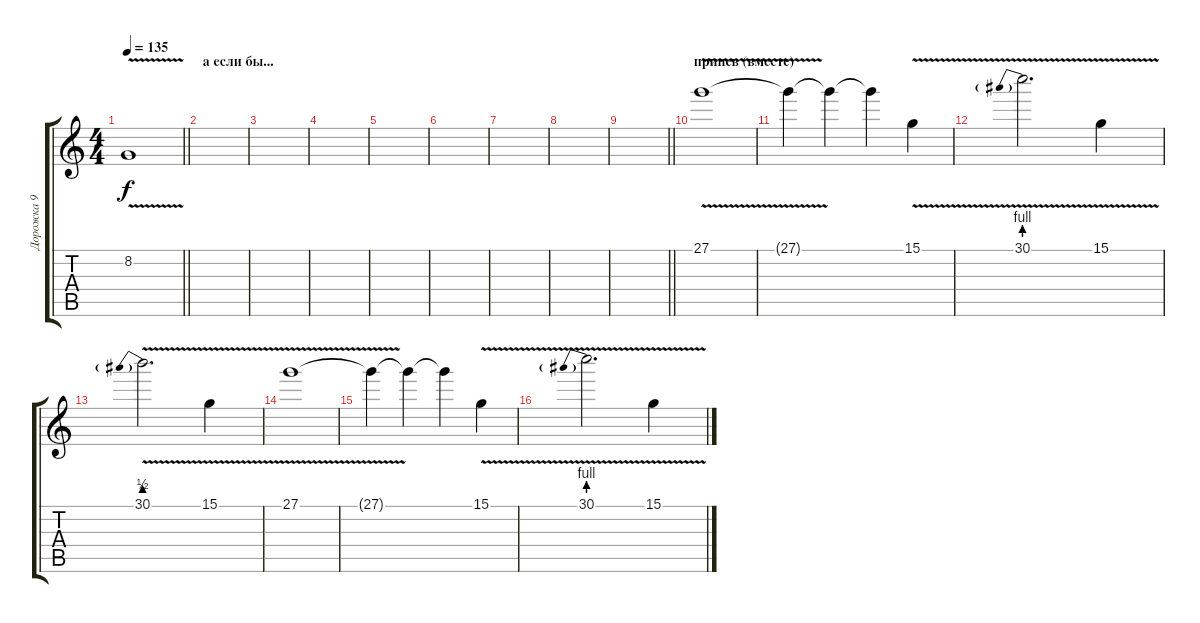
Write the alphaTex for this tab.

\track ("Дорожка 9" "Дорожка 9") {instrument lead1square}
\staff {score tabs}
\tuning (E4 B3 G3 D3 A2 E2) {hide}
\ts (4 4)
\tempo 135
\clef g2
\barLineRight lightlight
\ks c
8.2{v}.1{dy f} |
\section ("" "а если бы...")
|
|
|
|
|
|
|
\barLineRight lightlight
|
\section ("" "припев (вместе)")
27.1{v}.1 |
27.1{t}.4 27.1{t}.4 27.1{t}.4 15.1{v}.4 |
30.1{be (prebend 0 4 60 4) v}.2{d} 15.1{v}.4 |
30.1{be (prebend 0 2 60 2) v}.2{d} 15.1{v}.4 |
27.1{v}.1 |
27.1{t}.4 27.1{t}.4 27.1{t}.4 15.1{v}.4 |
30.1{be (prebend 0 4 60 4) v}.2{d} 15.1{v}.4
